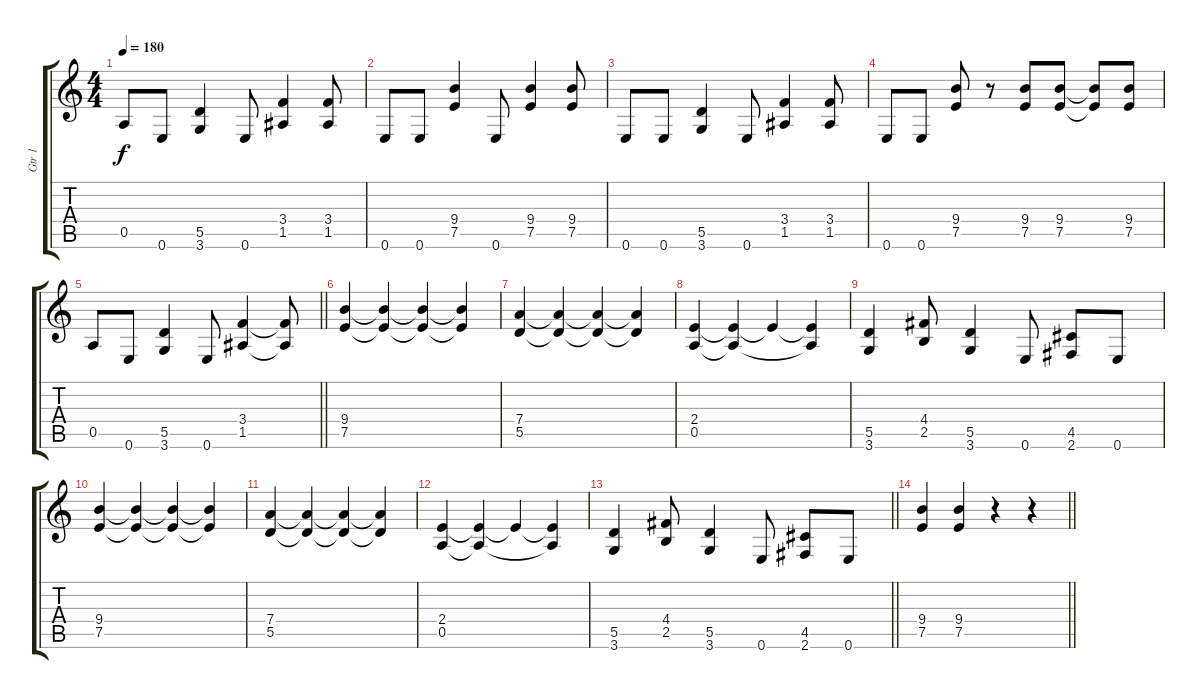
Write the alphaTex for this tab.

\track ("Gtr 1" "Gtr 1") {instrument distortionguitar}
\staff {score tabs}
\tuning (E4 B3 G3 D3 A2 E2) {hide}
\ts (4 4)
\tempo 180
\clef g2
\ks c
0.5.8{dy f} 0.6.8 (5.5 3.6).4 0.6.8 (3.4 1.5).4 (3.4 1.5).8 |
0.6.8 0.6.8 (9.4 7.5).4 0.6.8 (9.4 7.5).4 (9.4 7.5).8 |
0.6.8 0.6.8 (5.5 3.6).4 0.6.8 (3.4 1.5).4 (3.4 1.5).8 |
0.6.8 0.6.8 (9.4 7.5).8 r.8 (9.4 7.5).8 (9.4 7.5).8 (9.4{t} 7.5{t}).8 (9.4 7.5).8 |
\barLineRight lightlight
0.5.8 0.6.8 (5.5 3.6).4 0.6.8 (3.4 1.5).4 (3.4{t} 1.5{t}).8 |
(9.4 7.5).4 (9.4{t} 7.5{t}).4 (9.4{t} 7.5{t}).4 (9.4{t} 7.5{t}).4 |
(7.4 5.5).4 (7.4{t} 5.5{t}).4 (7.4{t} 5.5{t}).4 (7.4{t} 5.5{t}).4 |
(2.4 0.5).4 (2.4{t} 0.5{t}).4 2.4{t}.4 (2.4{t} 0.5{t}).4 |
(5.5 3.6).4 (4.4 2.5).8 (5.5 3.6).4 0.6.8 (4.5 2.6).8 0.6.8 |
(9.4 7.5).4 (9.4{t} 7.5{t}).4 (9.4{t} 7.5{t}).4 (9.4{t} 7.5{t}).4 |
(7.4 5.5).4 (7.4{t} 5.5{t}).4 (7.4{t} 5.5{t}).4 (7.4{t} 5.5{t}).4 |
(2.4 0.5).4 (2.4{t} 0.5{t}).4 2.4{t}.4 (2.4{t} 0.5{t}).4 |
\barLineRight lightlight
(5.5 3.6).4 (4.4 2.5).8 (5.5 3.6).4 0.6.8 (4.5 2.6).8 0.6.8 |
\barLineRight lightlight
(9.4 7.5).4 (9.4 7.5).4 r.4 r.4
